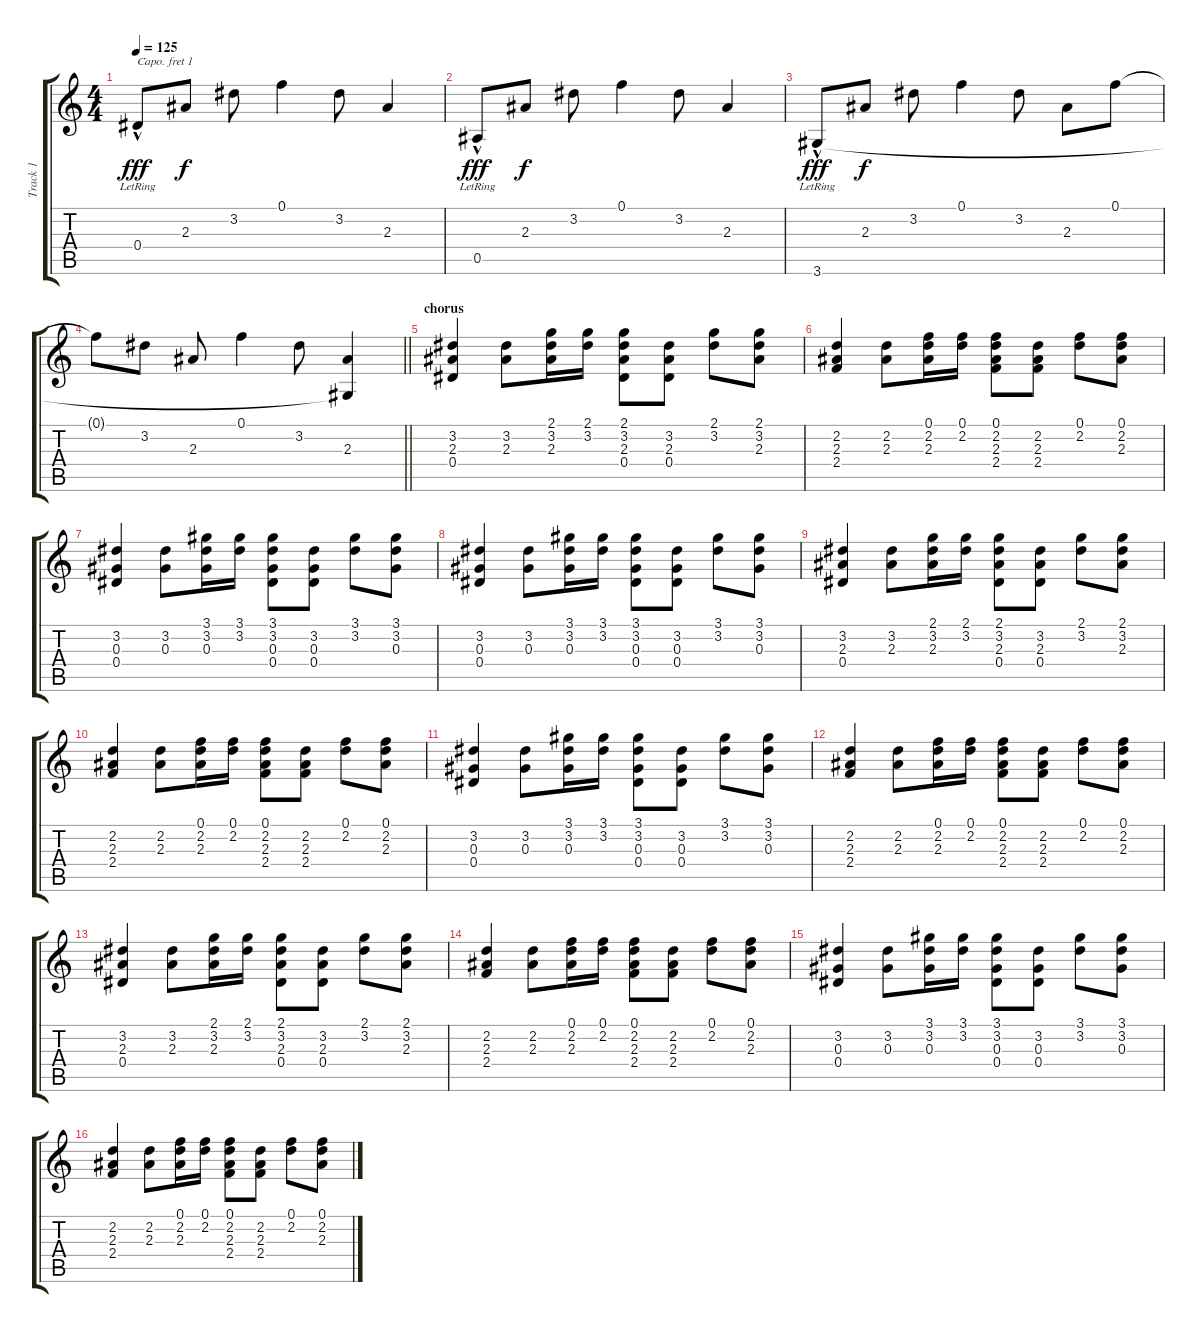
\track ("Track 1" "Track 1") {instrument acousticguitarsteel}
\staff {score tabs}
\capo 1
\tuning (E4 B3 G3 D3 A2 E2) {hide}
\ts (4 4)
\tempo 125
\clef g2
\ks c
0.4{hac lr}.8{dy fff} 2.3.8{dy f} 3.2.8 0.1.4 3.2.8 2.3.4 |
0.5{hac lr}.8{dy fff} 2.3.8{dy f} 3.2.8 0.1.4 3.2.8 2.3.4 |
3.6{hac lr}.8{dy fff} 2.3.8{dy f} 3.2.8 0.1.4 3.2.8 2.3.8 0.1.8 |
\barLineRight lightlight
0.1{t}.8 3.2.8 2.3.8 0.1.4 3.2.8 (2.3 3.6{t}).4 |
\section ("" "chorus")
(3.2 2.3 0.4).4 (3.2 2.3).8 (2.1 3.2 2.3).16 (2.1 3.2).16 (2.1 3.2 2.3 0.4).8 (3.2 2.3 0.4).8 (2.1 3.2).8 (2.1 3.2 2.3).8 |
(2.2 2.3 2.4).4 (2.2 2.3).8 (0.1 2.2 2.3).16 (0.1 2.2).16 (0.1 2.2 2.3 2.4).8 (2.2 2.3 2.4).8 (0.1 2.2).8 (0.1 2.2 2.3).8 |
(3.2 0.3 0.4).4 (3.2 0.3).8 (3.1 3.2 0.3).16 (3.1 3.2).16 (3.1 3.2 0.3 0.4).8 (3.2 0.3 0.4).8 (3.1 3.2).8 (3.1 3.2 0.3).8 |
(3.2 0.3 0.4).4 (3.2 0.3).8 (3.1 3.2 0.3).16 (3.1 3.2).16 (3.1 3.2 0.3 0.4).8 (3.2 0.3 0.4).8 (3.1 3.2).8 (3.1 3.2 0.3).8 |
(3.2 2.3 0.4).4 (3.2 2.3).8 (2.1 3.2 2.3).16 (2.1 3.2).16 (2.1 3.2 2.3 0.4).8 (3.2 2.3 0.4).8 (2.1 3.2).8 (2.1 3.2 2.3).8 |
(2.2 2.3 2.4).4 (2.2 2.3).8 (0.1 2.2 2.3).16 (0.1 2.2).16 (0.1 2.2 2.3 2.4).8 (2.2 2.3 2.4).8 (0.1 2.2).8 (0.1 2.2 2.3).8 |
(3.2 0.3 0.4).4 (3.2 0.3).8 (3.1 3.2 0.3).16 (3.1 3.2).16 (3.1 3.2 0.3 0.4).8 (3.2 0.3 0.4).8 (3.1 3.2).8 (3.1 3.2 0.3).8 |
(2.2 2.3 2.4).4 (2.2 2.3).8 (0.1 2.2 2.3).16 (0.1 2.2).16 (0.1 2.2 2.3 2.4).8 (2.2 2.3 2.4).8 (0.1 2.2).8 (0.1 2.2 2.3).8 |
(3.2 2.3 0.4).4 (3.2 2.3).8 (2.1 3.2 2.3).16 (2.1 3.2).16 (2.1 3.2 2.3 0.4).8 (3.2 2.3 0.4).8 (2.1 3.2).8 (2.1 3.2 2.3).8 |
(2.2 2.3 2.4).4 (2.2 2.3).8 (0.1 2.2 2.3).16 (0.1 2.2).16 (0.1 2.2 2.3 2.4).8 (2.2 2.3 2.4).8 (0.1 2.2).8 (0.1 2.2 2.3).8 |
(3.2 0.3 0.4).4 (3.2 0.3).8 (3.1 3.2 0.3).16 (3.1 3.2).16 (3.1 3.2 0.3 0.4).8 (3.2 0.3 0.4).8 (3.1 3.2).8 (3.1 3.2 0.3).8 |
(2.2 2.3 2.4).4 (2.2 2.3).8 (0.1 2.2 2.3).16 (0.1 2.2).16 (0.1 2.2 2.3 2.4).8 (2.2 2.3 2.4).8 (0.1 2.2).8 (0.1 2.2 2.3).8
